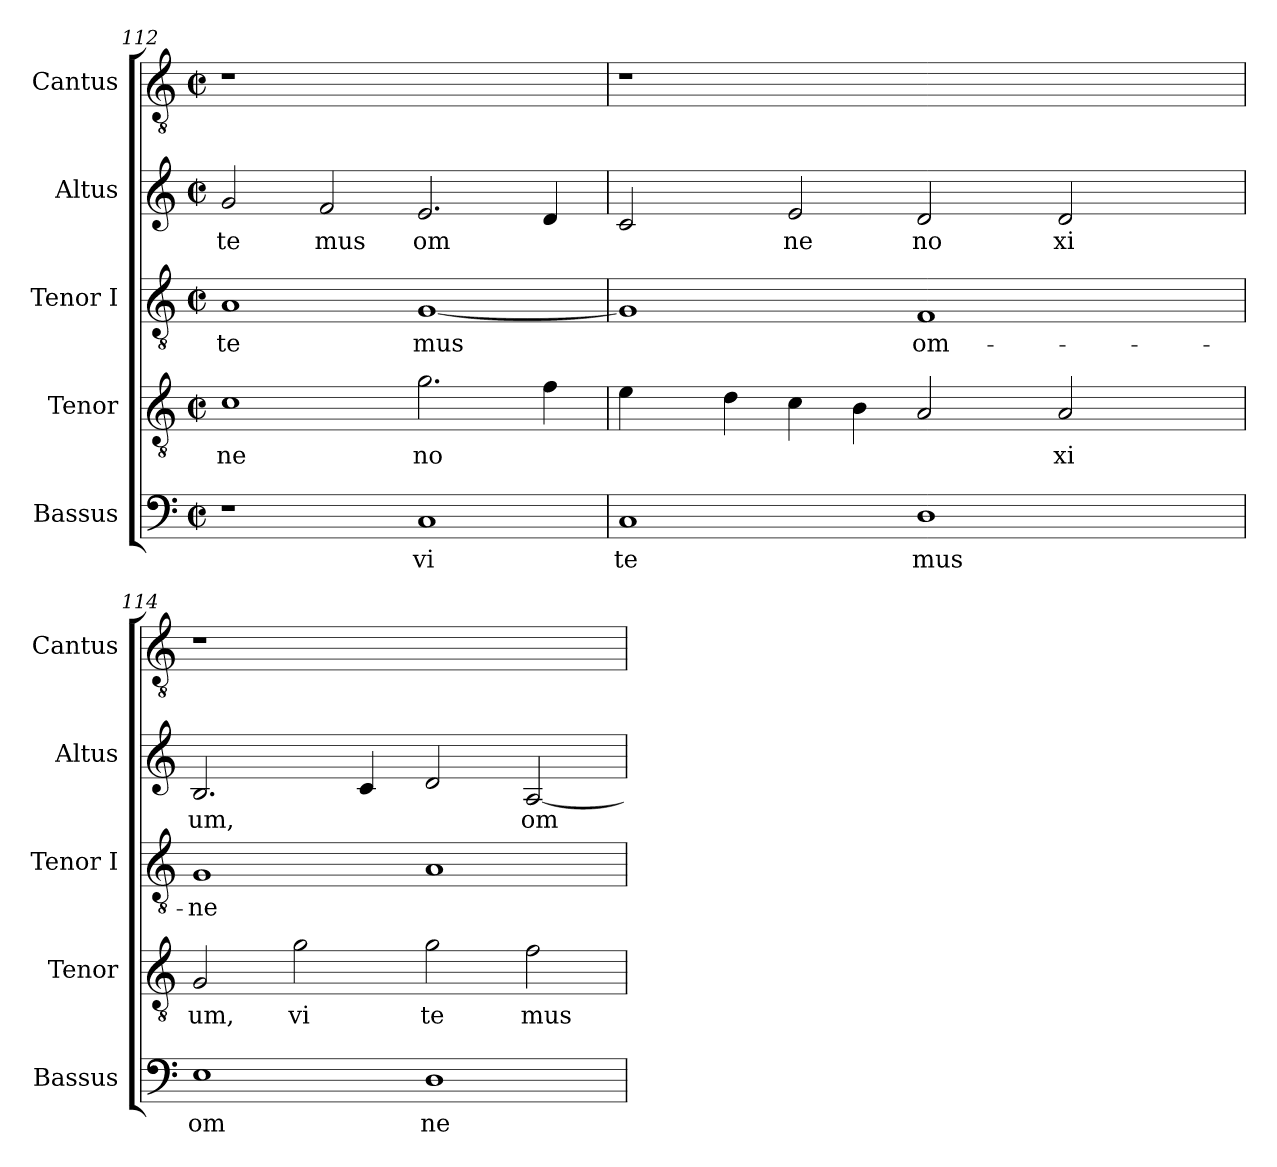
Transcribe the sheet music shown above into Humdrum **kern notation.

**kern	**text	**kern	**text	**kern	**text	**kern	**text	**kern
*part5	*part5	*part4	*part4	*part3	*part3	*part2	*part2	*part1
*staff5	*staff5	*staff4	*staff4	*staff3	*staff3	*staff2	*staff2	*staff1
*I"Bassus	*	*I"Tenor	*	*I"Tenor I	*	*I"Altus	*	*I"Cantus
*I'Bassus	*	*I'Tenor	*	*I'Tenor I	*	*I'Altus	*	*I'Cantus
*clefF4	*	*clefGv2	*	*clefGv2	*	*clefG2	*	*clefGv2
*M2/2	*	*M2/2	*	*M2/2	*	*M2/2	*	*M2/2
*met(c|)	*	*met(c|)	*	*met(c|)	*	*met(c|)	*	*met(c|)
=112	=112	=112	=112	=112	=112	=112	=112	=112
!	!	!	!LO:LY:b:cj	!	!LO:LY:b:cj	!	!LO:LY:b:cj	!
1r	.	1c	ne	1A	te	2g/	te	1r
!	!	!	!	!	!	!	!LO:LY:b:cj	!
.	.	.	.	.	.	2f/	mus	.
!	!LO:LY:b:cj	!	!LO:LY:b:cj	!	!LO:LY:b	!	!LO:LY:b	!
1C	vi	2.g\	no	[>1G	mus	2.e/	om	1ryy
.	.	4f\	.	.	.	4d/	.	.
!!LO:LB:g=z
=113	=113	=113	=113	=113	=113	=113	=113	=113
!	!LO:LY:b:cj	!	!	!	!	!	!	!
*	*	*^	*	*^	*	*	*	*
1C	te	4e\	8ryy	.	1G]	16..ryy	.	2c/	.	1r
.	.	.	.	.	.	1ryy	.	.	.	.
.	.	.	32ryy	.	.	.	.	.	.	.
.	.	.	1ryy	.	.	.	.	.	.	.
.	.	4d\	.	.	.	.	.	.	.	.
!	!	!	!	!	!	!	!	!	!LO:LY:b:cj	!
.	.	4c\	.	.	.	.	.	2e/	ne	.
.	.	4B\	.	.	.	.	.	.	.	.
!	!LO:LY:b:cj	!	!	!	!	!	!LO:LY:b:cj	!	!LO:LY:b:cj	!
1D	mus	2A/	.	.	1F	.	om-	2d/	no	1ryy
.	.	.	.	.	.	2ryy	.	.	.	.
.	.	.	2ryy	.	.	.	.	.	.	.
!	!	!	!	!LO:LY:b:cj	!	!	!	!	!LO:LY:b:cj	!
.	.	2A/	.	xi	.	.	.	2d/	xi	.
.	.	.	.	.	.	4ryy	.	.	.	.
.	.	.	4ryy	.	.	.	.	.	.	.
.	.	.	.	.	.	8ryy	.	.	.	.
.	.	.	16.ryy	.	.	.	.	.	.	.
.	.	.	.	.	.	64ryy	.	.	.	.
=114	=114	=114	=114	=114	=114	=114	=114	=114	=114	=114
!	!LO:LY:b:cj	!	!	!LO:LY:b:cj	!	!	!LO:LY:b:cj	!	!LO:LY:b	!
*	*	*v	*v	*	*	*	*	*	*	*
*	*	*	*	*v	*v	*	*	*	*
1E	om	2G/	um,	1G	-ne	2.B/	um,	1r
!	!	!	!LO:LY:b:cj	!	!	!	!	!
.	.	2g\	vi	.	.	.	.	.
.	.	.	.	.	.	4c/	.	.
!	!LO:LY:b:cj	!	!LO:LY:b:cj	!	!	!	!	!
1D	ne	2g\	te	1A	.	2d/	.	1ryy
!	!	!	!LO:LY:b:cj	!	!	!	!LO:LY:b	!
.	.	2f\	mus	.	.	[<2A/	om	.
=	=	=	=	=	=	=	=	=
*-	*-	*-	*-	*-	*-	*-	*-	*-
